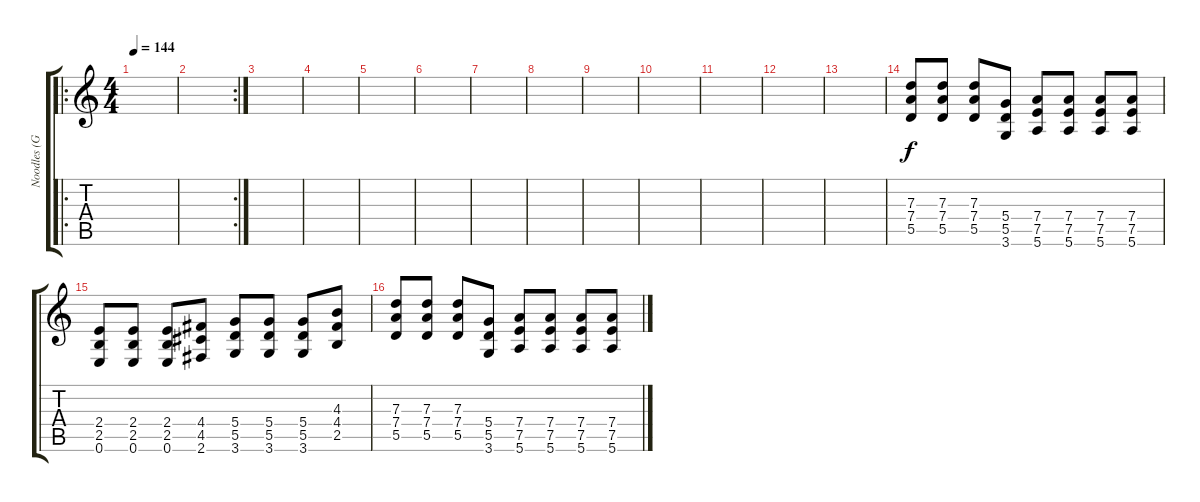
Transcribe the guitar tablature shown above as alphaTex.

\track ("Noodles (Guitar)" "Noodles (G") {instrument distortionguitar}
\staff {score tabs}
\tuning (E4 B3 G3 D3 A2 E2) {hide}
\ro
\ts (4 4)
\tempo 144
\clef g2
\ks c
|
\rc 2
|
|
|
|
|
|
|
|
|
|
|
|
(7.3 7.4 5.5).8{volume 14 instrument distortionguitar} (7.3 7.4 5.5).8 (7.3 7.4 5.5).8 (5.4 5.5 3.6).8 (7.4 7.5 5.6).8 (7.4 7.5 5.6).8 (7.4 7.5 5.6).8 (7.4 7.5 5.6).8 |
(2.4 2.5 0.6).8{volume 14 instrument distortionguitar} (2.4 2.5 0.6).8 (2.4 2.5 0.6).8 (4.4 4.5 2.6).8 (5.4 5.5 3.6).8 (5.4 5.5 3.6).8 (5.4 5.5 3.6).8 (4.3 4.4 2.5).8 |
(7.3 7.4 5.5).8 (7.3 7.4 5.5).8 (7.3 7.4 5.5).8 (5.4 5.5 3.6).8 (7.4 7.5 5.6).8 (7.4 7.5 5.6).8 (7.4 7.5 5.6).8 (7.4 7.5 5.6).8
